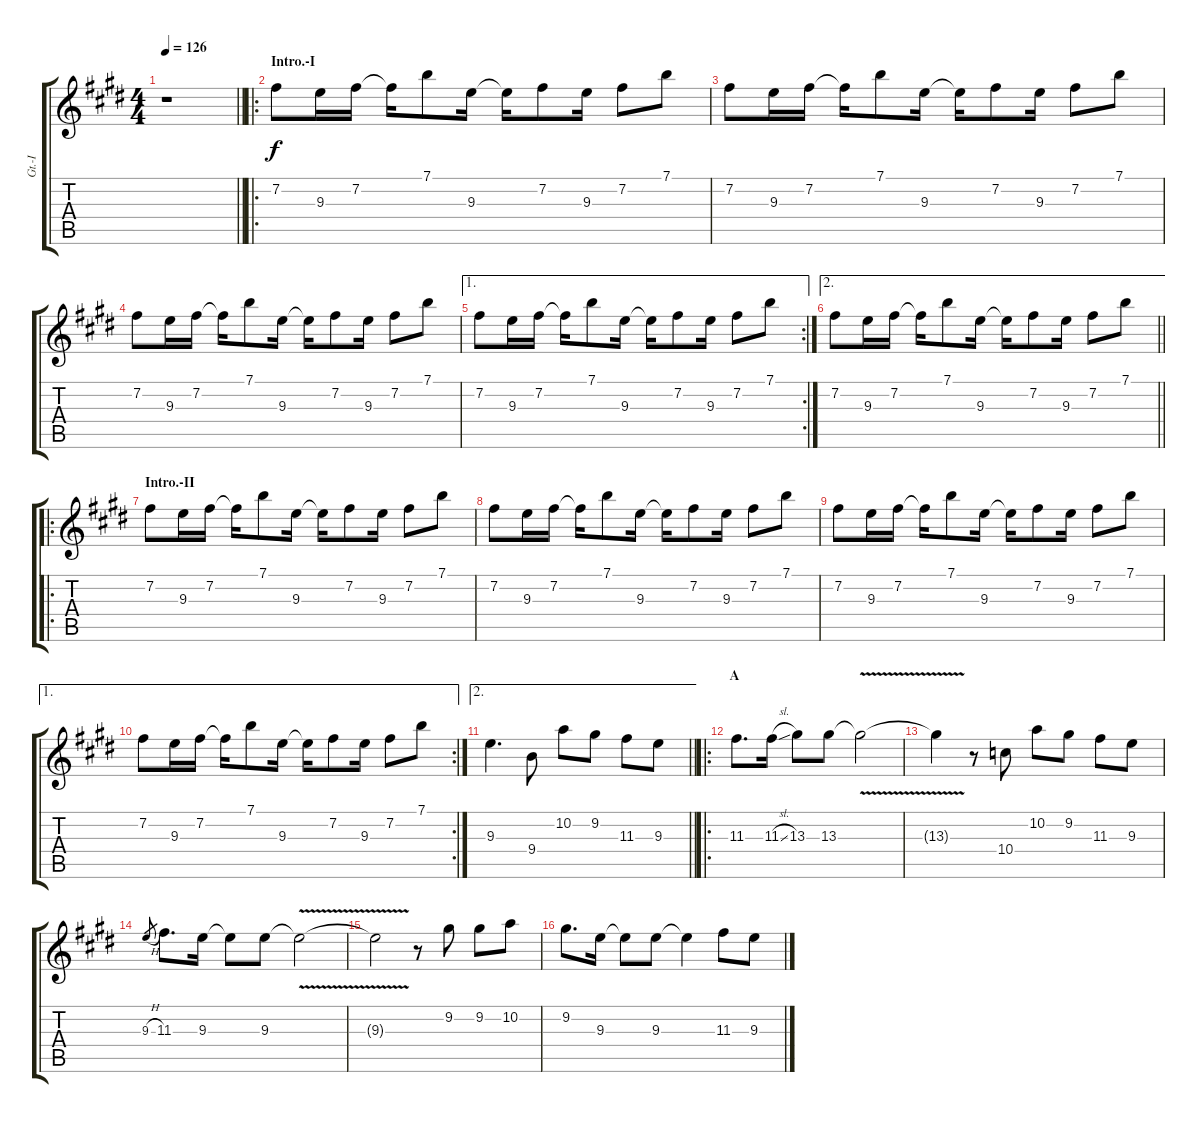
\track ("Gt.-I" "Gt.-I") {instrument acousticguitarsteel}
\staff {score tabs}
\tuning (E4 B3 G3 D3 A2 E2) {hide}
\ts (4 4)
\tempo 126
\clef g2
\barLineRight lightlight
\ks e
r.1{dy f instrument acousticguitarsteel} |
\ro
\section ("" "Intro.-I")
7.2.8 9.3.16 7.2.16 7.2{t}.16 7.1.8 9.3.16 9.3{t}.16 7.2.8 9.3.16 7.2.8 7.1.8 |
7.2.8 9.3.16 7.2.16 7.2{t}.16 7.1.8 9.3.16 9.3{t}.16 7.2.8 9.3.16 7.2.8 7.1.8 |
7.2.8 9.3.16 7.2.16 7.2{t}.16 7.1.8 9.3.16 9.3{t}.16 7.2.8 9.3.16 7.2.8 7.1.8 |
\ae 1
\rc 2
7.2.8 9.3.16 7.2.16 7.2{t}.16 7.1.8 9.3.16 9.3{t}.16 7.2.8 9.3.16 7.2.8 7.1.8 |
\ae 2
\barLineRight lightlight
7.2.8 9.3.16 7.2.16 7.2{t}.16 7.1.8 9.3.16 9.3{t}.16 7.2.8 9.3.16 7.2.8 7.1.8 |
\ro
\section ("" "Intro.-II")
7.2.8 9.3.16 7.2.16 7.2{t}.16 7.1.8 9.3.16 9.3{t}.16 7.2.8 9.3.16 7.2.8 7.1.8 |
7.2.8 9.3.16 7.2.16 7.2{t}.16 7.1.8 9.3.16 9.3{t}.16 7.2.8 9.3.16 7.2.8 7.1.8 |
7.2.8 9.3.16 7.2.16 7.2{t}.16 7.1.8 9.3.16 9.3{t}.16 7.2.8 9.3.16 7.2.8 7.1.8 |
\ae 1
\rc 2
7.2.8 9.3.16 7.2.16 7.2{t}.16 7.1.8 9.3.16 9.3{t}.16 7.2.8 9.3.16 7.2.8 7.1.8 |
\ae 2
\barLineRight lightlight
9.3.4{d} 9.4.8 10.2.8 9.2.8 11.3.8 9.3.8 |
\ro
\section ("" "A")
11.3.8{d} 11.3{sl}.16 13.3.8 13.3.8 13.3{v t}.2 |
13.3{v t}.4 r.8 10.4.8 10.2.8 9.2.8 11.3.8 9.3.8 |
9.3{h}.8{gr} 11.3.8{d} 9.3.16 9.3{t}.8 9.3.8 9.3{v t}.2 |
9.3{t}.2 r.8 9.2.8 9.2.8 10.2.8 |
9.2.8{d} 9.3.16 9.3{t}.8 9.3.8 9.3{t}.4 11.3.8 9.3.8
